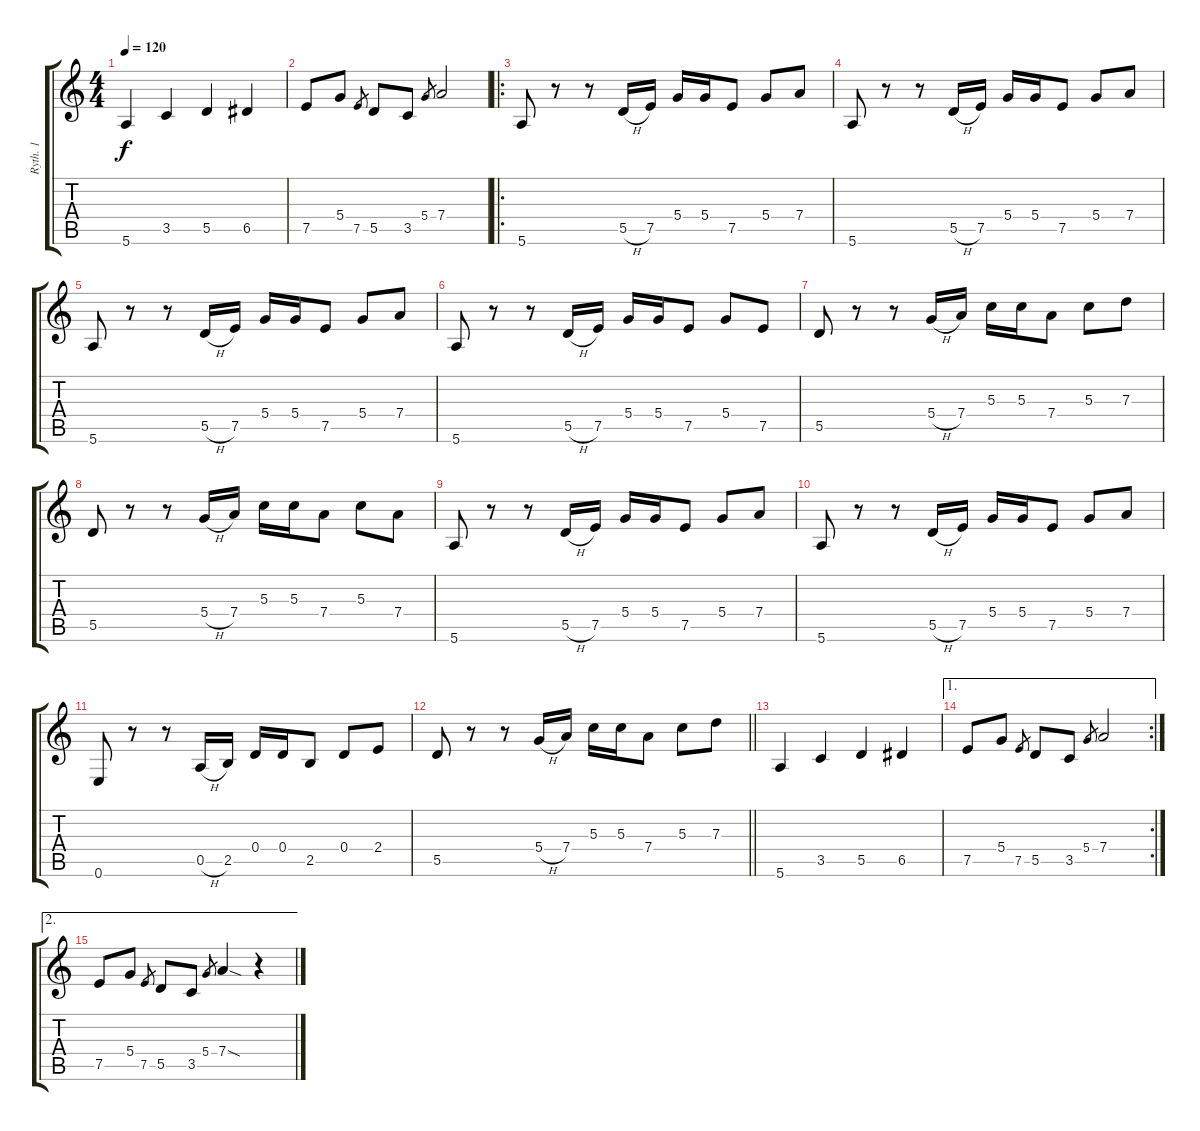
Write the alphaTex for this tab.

\track ("Ryth. 1" "Ryth. 1") {instrument distortionguitar}
\staff {score tabs}
\tuning (E4 B3 G3 D3 A2 E2) {hide}
\ts (4 4)
\tempo 120
\clef g2
\ks c
5.6.4{dy f volume 11 instrument distortionguitar} 3.5.4 5.5.4 6.5.4 |
7.5.8 5.4.8 7.5.8{gr} 5.5.8 3.5.8 5.4.8{gr} 7.4.2 |
\ro
5.6.8{volume 10} r.8 r.8 5.5{h}.16 7.5.16 5.4.16 5.4.16 7.5.8 5.4.8 7.4.8 |
5.6.8 r.8 r.8 5.5{h}.16 7.5.16 5.4.16 5.4.16 7.5.8 5.4.8 7.4.8 |
5.6.8 r.8 r.8 5.5{h}.16 7.5.16 5.4.16 5.4.16 7.5.8 5.4.8 7.4.8 |
5.6.8 r.8 r.8 5.5{h}.16 7.5.16 5.4.16 5.4.16 7.5.8 5.4.8 7.5.8 |
5.5.8 r.8 r.8 5.4{h}.16 7.4.16 5.3.16 5.3.16 7.4.8 5.3.8 7.3.8 |
5.5.8 r.8 r.8 5.4{h}.16 7.4.16 5.3.16 5.3.16 7.4.8 5.3.8 7.4.8 |
5.6.8 r.8 r.8 5.5{h}.16 7.5.16 5.4.16 5.4.16 7.5.8 5.4.8 7.4.8 |
5.6.8 r.8 r.8 5.5{h}.16 7.5.16 5.4.16 5.4.16 7.5.8 5.4.8 7.4.8 |
0.6.8 r.8 r.8 0.5{h}.16 2.5.16 0.4.16 0.4.16 2.5.8 0.4.8 2.4.8 |
\barLineRight lightlight
5.5.8 r.8 r.8 5.4{h}.16 7.4.16 5.3.16 5.3.16 7.4.8 5.3.8 7.3.8 |
5.6.4 3.5.4 5.5.4 6.5.4 |
\ae 1
\rc 2
7.5.8 5.4.8 7.5.8{gr} 5.5.8 3.5.8 5.4.8{gr} 7.4.2 |
\ae 2
7.5.8 5.4.8 7.5.8{gr} 5.5.8 3.5.8 5.4.8{gr} 7.4{sod}.4 r.4
